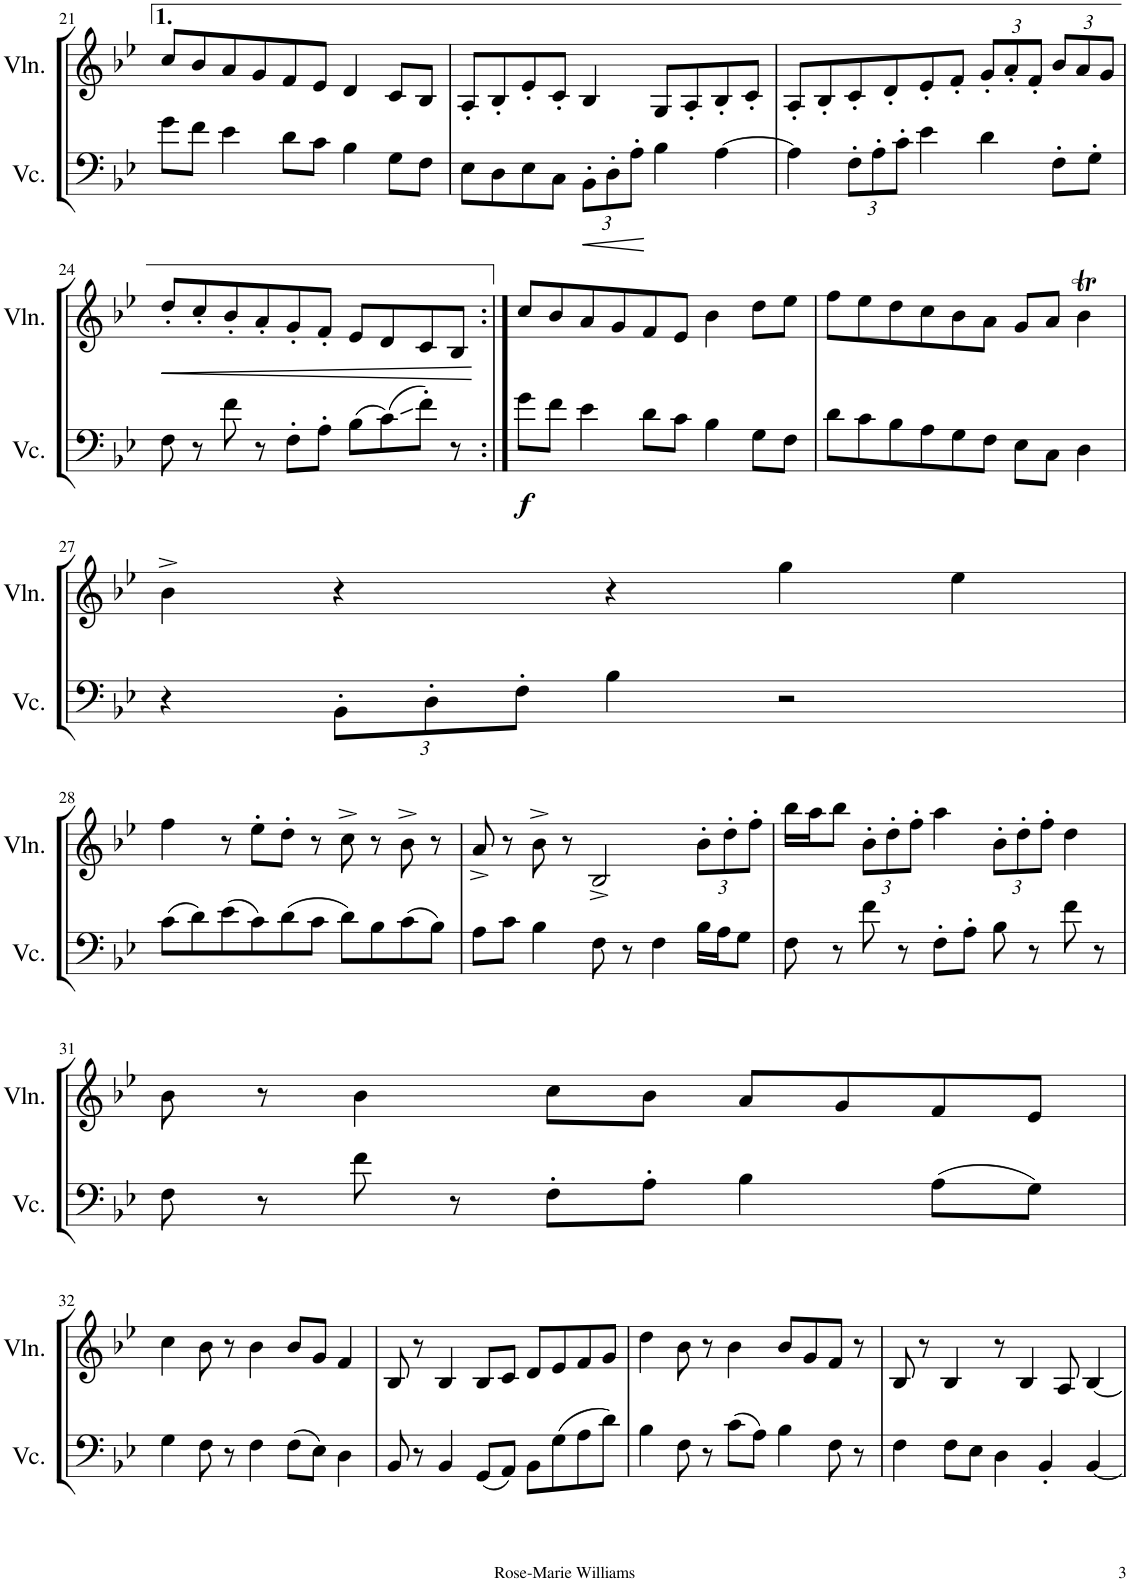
**kern	**dynam	**kern	**dynam
*part2	*part2	*part1	*part1
*staff2	*staff2	*staff1	*staff1
*I"Violoncello	*	*I"Violin	*
*I'Vc.	*	*I'Vln.	*
!!LO:PB:g=z
*clefF4	*	*clefG2	*
*k[b-e-]	*	*k[b-e-]	*
*M5/4	*	*M5/4	*
=21	=21	=21	=21
8g\L	.	8cc/L	.
8f\J	.	8b-/	.
4e-\	.	8a/	.
.	.	8g/	.
8d\L	.	8f/	.
8c\J	.	8e-/J	.
4B-\	.	4d/	.
8G\L	.	8c/L	.
8F\J	.	8B-/J	.
=22	=22	=22	=22
8E-\L	.	8A'/L	.
8D\	.	8B-'/	.
8E-\	.	8e-'/	.
8C\J	.	8c'/J	.
*Xbrackettup	*	*	*
!	!LO:HP:b	!	!
12BB-'\L	<	4B-/	.
12D'\	.	.	.
12A'\J	.	.	.
4B-\	[	8G/L	.
.	.	8A'/	.
[4A\	.	8B-'/	.
.	.	8c'/J	.
=23	=23	=23	=23
4A\]	.	8A'/L	.
.	.	8B-'/	.
12F'\L	.	8c'/	.
12A'\	.	.	.
.	.	8d'/	.
12c'\J	.	.	.
4e-\	.	8e-'/	.
.	.	8f'/J	.
*	*	*Xbrackettup	*
4d\	.	12g'/L	.
.	.	12a'/	.
.	.	12f'/J	.
8F'\L	.	12b-/L	.
.	.	12a/	.
8G'\J	.	.	.
.	.	12g/J	.
!!LO:LB:g=z
=24	=24	=24	=24
!	!	!	!LO:HP:b
8F\	.	8dd'/L	<
8r	.	8cc'/	.
8f\	.	8b-'/	.
8r	.	8a'/	.
8F'\L	.	8g'/	.
8A'\J	.	8f'/J	.
(8B-\L	.	8e-/L	.
(8c\)	.	8d/	.
8f'\J)	.	8c/	.
8r	.	8B-/J	.
.	.	.	[
=25:|!	=25:|!	=25:|!	=25:|!
!	!LO:DY:b	!	!
8g\L	f	8cc/L	.
8f\J	.	8b-/	.
4e-\	.	8a/	.
.	.	8g/	.
8d\L	.	8f/	.
8c\J	.	8e-/J	.
4B-\	.	4b-\	.
8G\L	.	8dd\L	.
8F\J	.	8ee-\J	.
=26	=26	=26	=26
8d\L	.	8ff\L	.
8c\	.	8ee-\	.
8B-\	.	8dd\	.
8A\	.	8cc\	.
8G\	.	8b-\	.
8F\J	.	8a\J	.
8E-\L	.	8g/L	.
8C\J	.	8a/J	.
4D\	.	4b-T\	.
!!LO:LB:g=z
=27	=27	=27	=27
4r	.	4b-^\	.
12BB-'\L	.	4r	.
12D'\	.	.	.
12F'\J	.	.	.
4B-\	.	4r	.
2r	.	4gg\	.
.	.	4ee-\	.
!!LO:LB:g=z
=28	=28	=28	=28
(8c\L	.	4ff\	.
8d\)	.	.	.
(8e-\	.	8r	.
8c\)	.	8ee-'\L	.
(8d\	.	8dd'\J	.
8c\J	.	8r	.
8d\L)	.	8cc^\	.
8B-\	.	8r	.
(8c\	.	8b-^\	.
8B-\J)	.	8r	.
=29	=29	=29	=29
8A\L	.	8a^/	.
8c\J	.	8r	.
4B-\	.	8b-^\	.
.	.	8r	.
8F\	.	2B-^/	.
8r	.	.	.
4F\	.	.	.
16B-\LL	.	12b-'\L	.
16A\J	.	.	.
.	.	12dd'\	.
8G\J	.	.	.
.	.	12ff'\J	.
=30	=30	=30	=30
8F\	.	16bb-\LL	.
.	.	16aa\J	.
8r	.	8bb-\J	.
8f\	.	12b-'\L	.
.	.	12dd'\	.
8r	.	.	.
.	.	12ff'\J	.
8F'\L	.	4aa\	.
8A'\J	.	.	.
8B-\	.	12b-'\L	.
.	.	12dd'\	.
8r	.	.	.
.	.	12ff'\J	.
8f\	.	4dd\	.
8r	.	.	.
!!LO:LB:g=z
=31	=31	=31	=31
8F\	.	8b-\	.
8r	.	8r	.
8f\	.	4b-\	.
8r	.	.	.
8F'\L	.	8cc\L	.
8A'\J	.	8b-\J	.
4B-\	.	8a/L	.
.	.	8g/	.
(8A\L	.	8f/	.
8G\J)	.	8e-/J	.
!!LO:LB:g=z
=32	=32	=32	=32
4G\	.	4cc\	.
8F\	.	8b-\	.
8r	.	8r	.
4F\	.	4b-\	.
(8F\L	.	8b-/L	.
8E-\J)	.	8g/J	.
4D\	.	4f/	.
=33	=33	=33	=33
8BB-/	.	8B-/	.
8r	.	8r	.
4BB-/	.	4B-/	.
(8GG/L	.	8B-/L	.
8AA/J)	.	8c/J	.
8BB-\L	.	8d/L	.
(8G\	.	8e-/	.
8A\	.	8f/	.
8d\J)	.	8g/J	.
=34	=34	=34	=34
4B-\	.	4dd\	.
8F\	.	8b-\	.
8r	.	8r	.
(8c\L	.	4b-\	.
8A\J)	.	.	.
4B-\	.	8b-/L	.
.	.	8g/	.
8F\	.	8f/J	.
8r	.	8r	.
=35	=35	=35	=35
4F\	.	8B-/	.
.	.	8r	.
8F\L	.	4B-/	.
8E-\J	.	.	.
4D\	.	8r	.
.	.	4B-/	.
4BB-'/	.	.	.
.	.	8A/	.
[4BB-/	.	[4B-/	.
=	=	=	=
*-	*-	*-	*-
